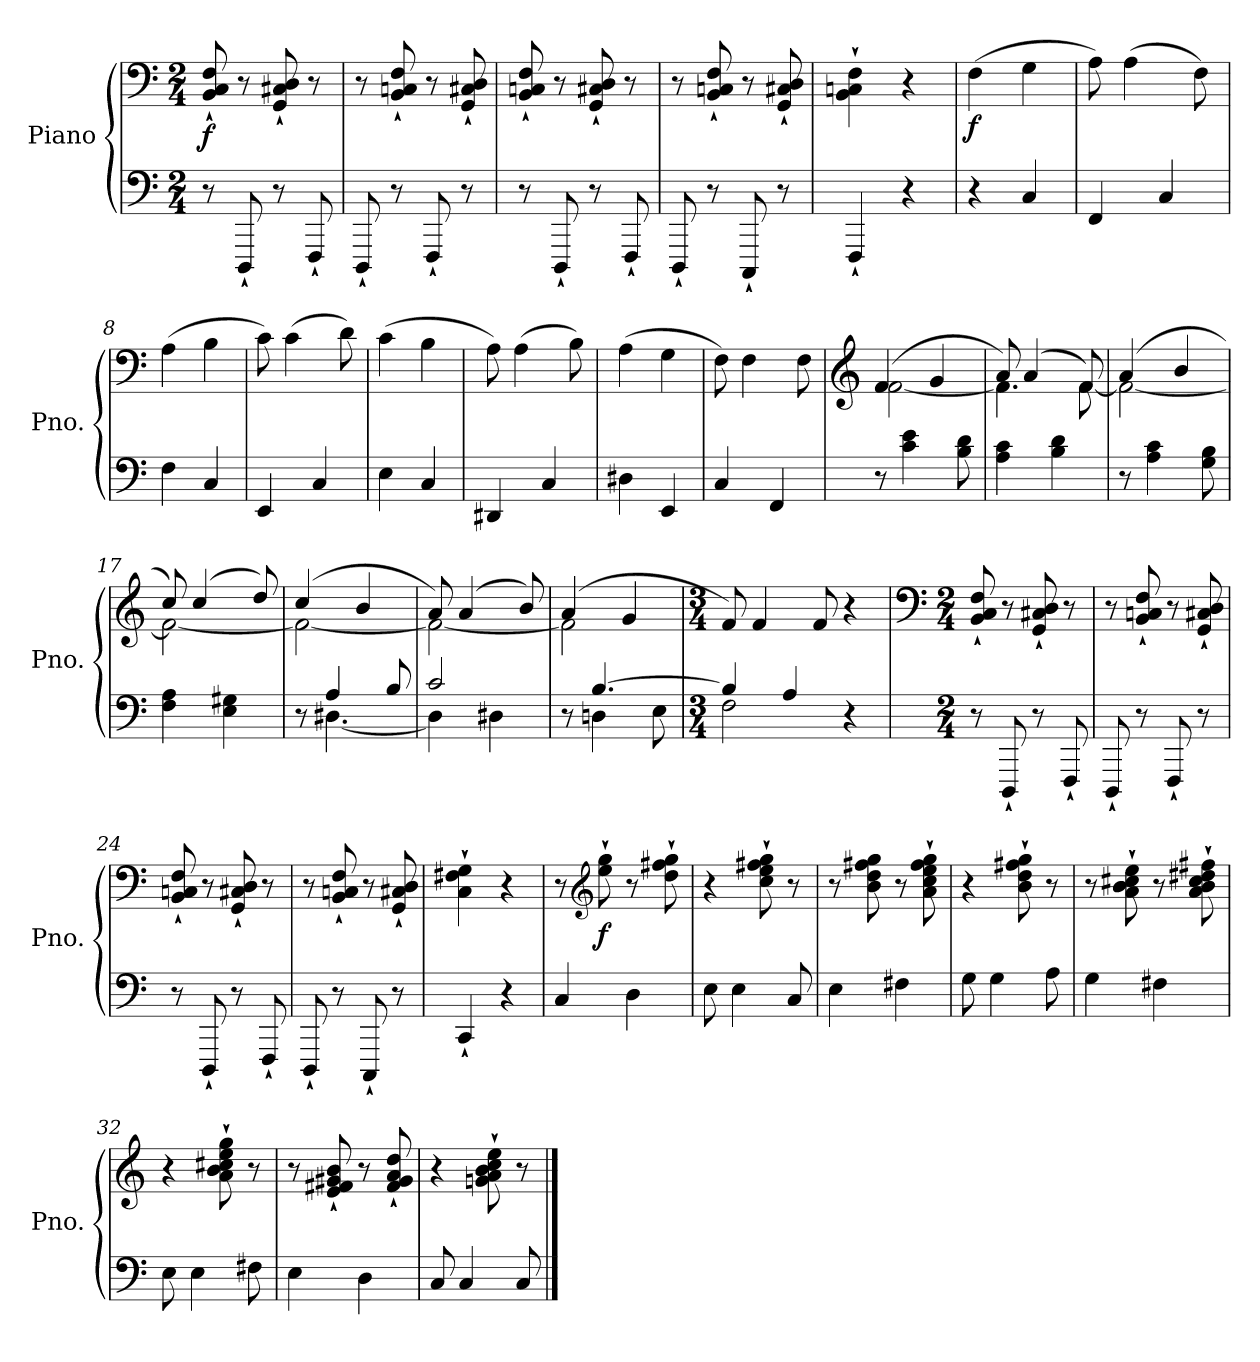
**kern	**kern	**dynam
*part1	*part1	*part1
*staff2	*staff1	*staff1/2
*I"Piano	*	*
*I'Pno.	*	*
*clefF4	*clefF4	*
*k[]	*k[]	*
*M2/4	*M2/4	*
*MM144	*MM144	*
=1	=1	=1
!	!	!LO:DY:b
8r	8BB/` 8C/` 8F/`	f
8DDD`/	8r	.
8r	8GG/` 8C#X/` 8D/`	.
8FFF`/	8r	.
=2	=2	=2
8DDD`/	8r	.
8r	8BB/` 8Cn/` 8F/`	.
8FFF`/	8r	.
8r	8GG/` 8C#X/` 8D/`	.
=3	=3	=3
8r	8BB/` 8Cn/` 8F/`	.
8DDD`/	8r	.
8r	8GG/` 8C#X/` 8D/`	.
8FFF`/	8r	.
=4	=4	=4
8DDD`/	8r	.
8r	8BB/` 8Cn/` 8F/`	.
!	!	!LO:DY:b=2
8CCC`/	8r	other-dynamics
8r	8GG/` 8C#X/` 8D/`	.
=5	=5	=5
!	!	!LO:DY:b
4FFF`/	4BB\` 4Cn\` 4F\`	other-dynamics
4r	4r	.
!!LO:LB:g=z
=6	=6	=6
*	*MM126	*
!	!	!LO:DY:b
4r	(>4F\	f
4C/	4G\	.
=7	=7	=7
4FF/	8A\)	.
.	(>4A\	.
4C/	.	.
.	8F\)	.
=8	=8	=8
4F\	(>4A\	.
4C/	4B\	.
=9	=9	=9
4EE/	8c\)	.
.	(>4c\	.
4C/	.	.
.	8d\)	.
=10	=10	=10
4E\	(>4c\	.
4C/	4B\	.
=11	=11	=11
4DD#X/	8A\)	.
.	(>4A\	.
4C/	.	.
.	8B\)	.
=12	=12	=12
4D#X\	(>4A\	.
4EE/	4G\	.
=13	=13	=13
4C/	8F\)	.
.	4F\	.
4FF/	.	.
.	8F\	.
!!LO:LB:g=z
=14	=14	=14
*	*clefG2	*
*	*^	*
8r	(>4f/	[2f\	.
4c\ 4e\	.	.	.
.	4g/	.	.
8B\ 8d\	.	.	.
=15	=15	=15	=15
4A\ 4c\	8a/)	4.f\]	.
.	(>4a/	.	.
4B\ 4d\	.	.	.
.	8f/)	[8f\	.
=16	=16	=16	=16
8r	(>4a/	2f\_	.
4A\ 4c\	.	.	.
.	4b/	.	.
8G\ 8B\	.	.	.
=17	=17	=17	=17
4F\ 4A\	8cc/)	2f\_	.
.	(>4cc/	.	.
4E\ 4G#X\	.	.	.
.	8dd/)	.	.
=18	=18	=18	=18
*^	*	*	*
8r	8ryy	(>4cc/	2f\_	.
4A/	[4.D#X\	.	.	.
.	.	4b/	.	.
8B/	.	.	.	.
=19	=19	=19	=19	=19
2c/	4D#\]	8a/)	2f\_	.
.	.	(>4a/	.	.
.	4D#X\	.	.	.
.	.	8b/)	.	.
=20	=20	=20	=20	=20
8r	8ryy	(>4a/	2f\]	.
[4.B/	4Dn\	.	.	.
.	.	4g/	.	.
.	8E\	.	.	.
*	*	*v	*v	*
=21	=21	=21	=21
*M3/4	*	*M3/4	*
4B/]	2F\	8f/)	.
.	.	4f/	.
4A/	.	.	.
.	.	8f/	.
4r	4ryy	4r	.
*v	*v	*	*
!!LO:LB:g=z
=22	=22	=22
*	*clefF4	*
*M2/4	*M2/4	*
*	*MM144	*
8r	8BB/` 8C/` 8F/`	.
8DDD`/	8r	.
8r	8GG/` 8C#X/` 8D/`	.
8FFF`/	8r	.
=23	=23	=23
8DDD`/	8r	.
8r	8BB/` 8Cn/` 8F/`	.
8FFF`/	8r	.
8r	8GG/` 8C#X/` 8D/`	.
=24	=24	=24
8r	8BB/` 8Cn/` 8F/`	.
8DDD`/	8r	.
8r	8GG/` 8C#X/` 8D/`	.
8FFF`/	8r	.
=25	=25	=25
8DDD`/	8r	.
8r	8BB/` 8Cn/` 8F/`	.
8CCC`/	8r	.
8r	8GG/` 8C#X/` 8D/`	.
=26	=26	=26
!	!	!LO:DY:b
4CC`/	4C\` 4F#X\` 4G\`	other-dynamics
4r	4r	.
=27	=27	=27
4C/	8r	.
*	*clefG2	*
*	*MM126	*
!	!	!LO:DY:b
.	8ee\` 8gg\`	f
4D\	8r	.
.	8dd\` 8ff#X\` 8gg\`	.
=28	=28	=28
8E\	4r	.
4E\	.	.
.	8cc\` 8ee\` 8ff#X\` 8gg\`	.
8C/	8r	.
!!LO:LB:g=z
=29	=29	=29
4E\	8r	.
.	8b\ 8dd\ 8ff#X\ 8gg\	.
4F#X\	8r	.
.	8a\` 8cc\` 8ee\` 8ff#\` 8gg\`	.
=30	=30	=30
8G\	4r	.
4G\	.	.
.	8b\` 8dd\` 8ff#X\` 8gg\`	.
8A\	8r	.
=31	=31	=31
4G\	8r	.
.	8a\` 8b\` 8cc#X\` 8ee\`	.
4F#X\	8r	.
.	8a\` 8b\` 8cc#\` 8dd#X\` 8ff#X\`	.
=32	=32	=32
8E\	4r	.
4E\	.	.
.	8a\` 8b\` 8cc#X\` 8ee\` 8gg\`	.
8F#X\	8r	.
=33	=33	=33
4E\	8r	.
.	8e/` 8f#X/` 8g#X/` 8b/`	.
4D\	8r	.
.	8f#/` 8g#/` 8a/` 8dd/`	.
=34	=34	=34
8C/	4r	.
4C/	.	.
.	8gn\` 8a\` 8b\` 8cc\` 8ee\`	.
8C/	8r	.
==	==	==
*-	*-	*-
